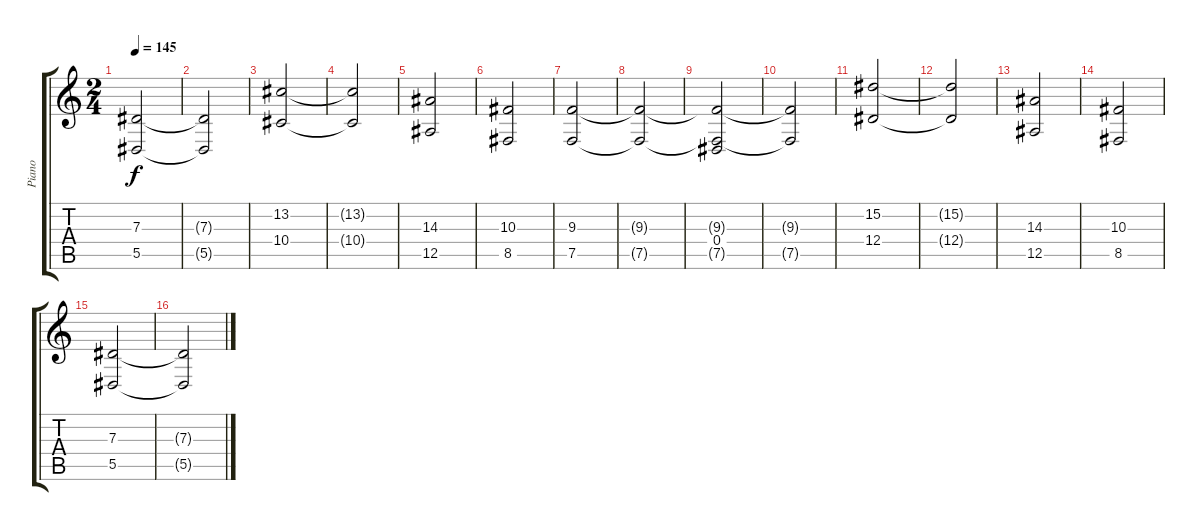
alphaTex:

\track ("Piano" "Piano") {instrument electricgrandpiano}
\staff {score tabs}
\tuning (F4 C4 Ab3 Eb3 Bb2 Eb2) {hide}
\ts (2 4)
\tempo 145
\clef g2
\ks c
(7.3{t} 5.5{t}).2{dy f} |
(7.3{t} 5.5{t}).2 |
(13.2 10.4).2 |
(13.2{t} 10.4{t}).2 |
(14.3 12.5).2 |
(10.3 8.5).2 |
(9.3 7.5).2 |
(9.3{t} 7.5{t}).2 |
(9.3{t} 0.4 7.5{t}).2 |
(9.3{t} 7.5{t}).2 |
(15.2 12.4).2 |
(15.2{t} 12.4{t}).2 |
(14.3 12.5).2 |
(10.3 8.5).2 |
(7.3 5.5).2 |
(7.3{t} 5.5{t}).2
